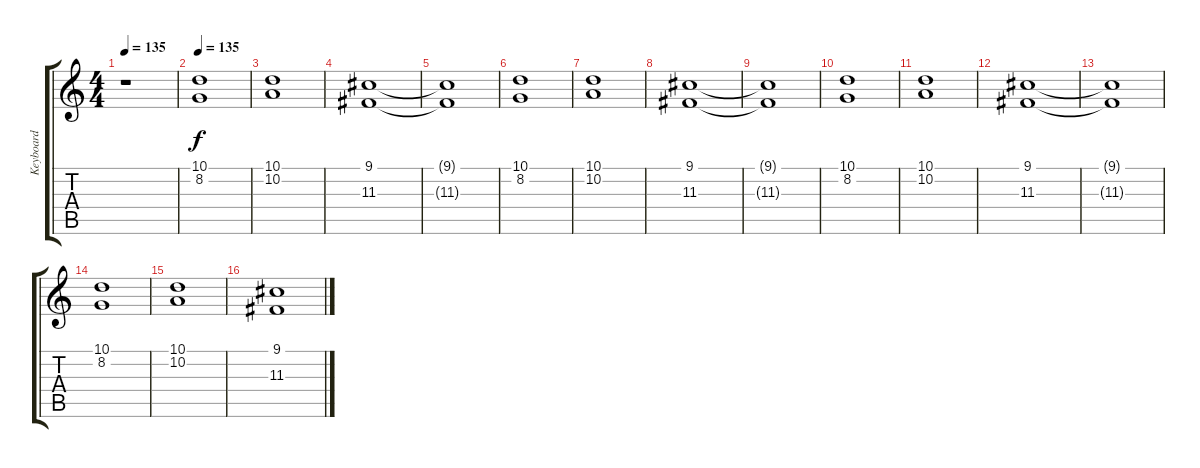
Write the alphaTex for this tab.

\track ("Keyboard" "Keyboard") {instrument stringensemble1}
\staff {score tabs}
\tuning (E4 B3 G3 D3 A2 E2) {hide}
\ts (4 4)
\tempo 135
\clef g2
\ks c
r.1{dy f} |
\tempo 135
(10.1 8.2).1 |
(10.1 10.2).1 |
(9.1 11.3).1 |
(9.1{t} 11.3{t}).1 |
(10.1 8.2).1 |
(10.1 10.2).1 |
(9.1 11.3).1 |
(9.1{t} 11.3{t}).1 |
(10.1 8.2).1 |
(10.1 10.2).1 |
(9.1 11.3).1 |
(9.1{t} 11.3{t}).1 |
(10.1 8.2).1 |
(10.1 10.2).1 |
(9.1 11.3).1
